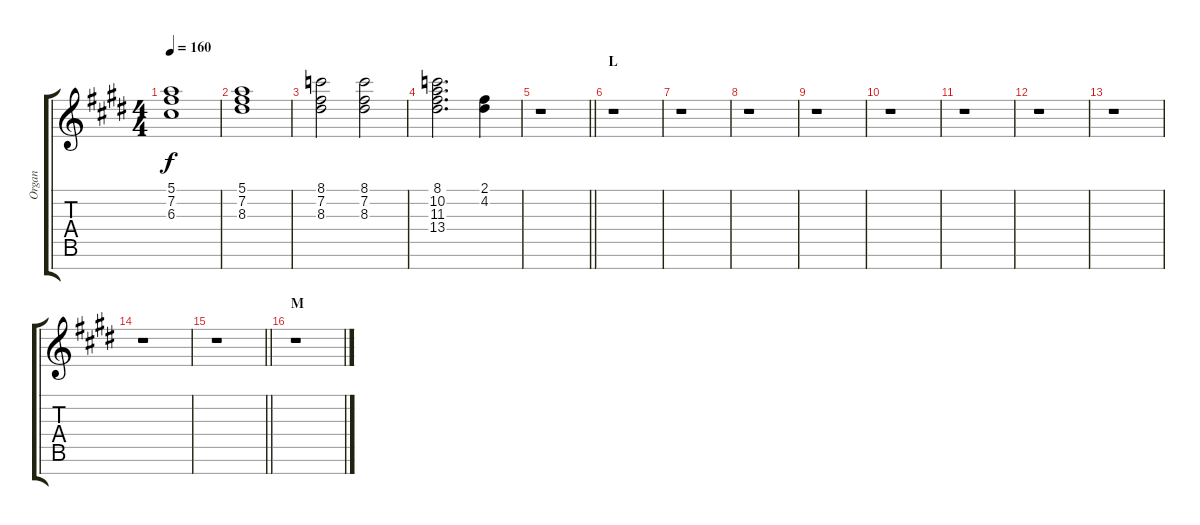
\track ("Organ" "Organ") {instrument churchorgan}
\staff {score tabs}
\tuning (E5 B4 G4 D4 A3 E3 B2) {hide}
\ts (4 4)
\tempo 160
\clef g2
\ks e
(5.1 7.2 6.3).1{dy f} |
(5.1 7.2 8.3).1 |
(8.1 7.2 8.3).2 (8.1 7.2 8.3).2 |
(8.1 10.2 11.3 13.4).2{d} (2.1 4.2).4 |
\barLineRight lightlight
r.1 |
\section ("" "L")
r.1 |
r.1 |
r.1 |
r.1 |
r.1 |
r.1 |
r.1 |
r.1 |
r.1 |
\barLineRight lightlight
r.1 |
\section ("" "M")
r.1
